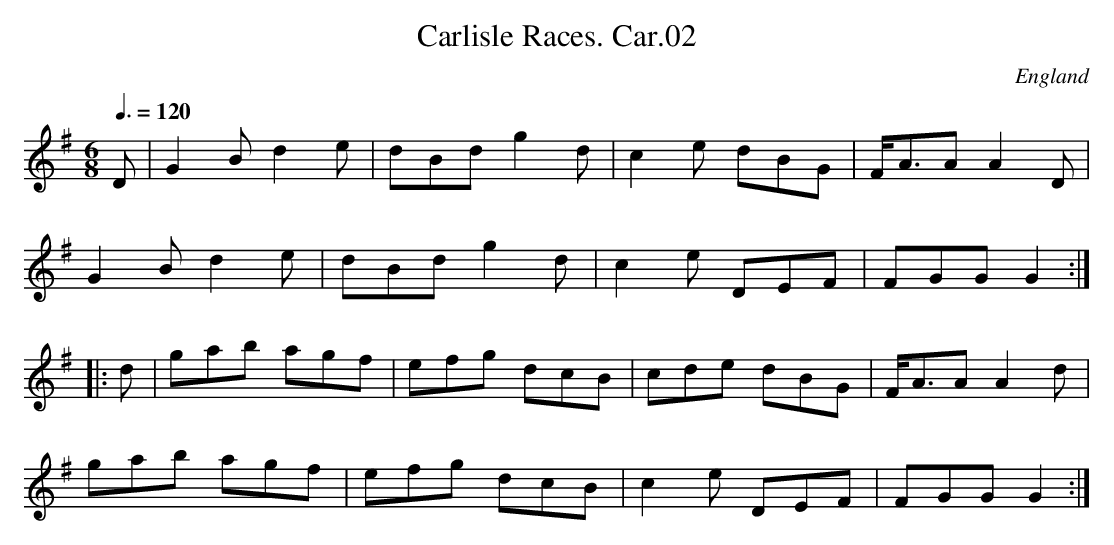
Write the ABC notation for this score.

X:1
T:Carlisle Races. Car.02
L:1/8
M:6/8
O:England
Q:3/8=120
K:G
D|G2B d2e|dBd g2d|c2e dBG|F<AA A2D|!
G2B d2e|dBd g2d|c2e DEF|FGG G2:|!
|:d|gab agf|efg dcB|cde dBG|F<AA A2d|!
gab agf|efg dcB|c2e DEF|FGG G2:|
